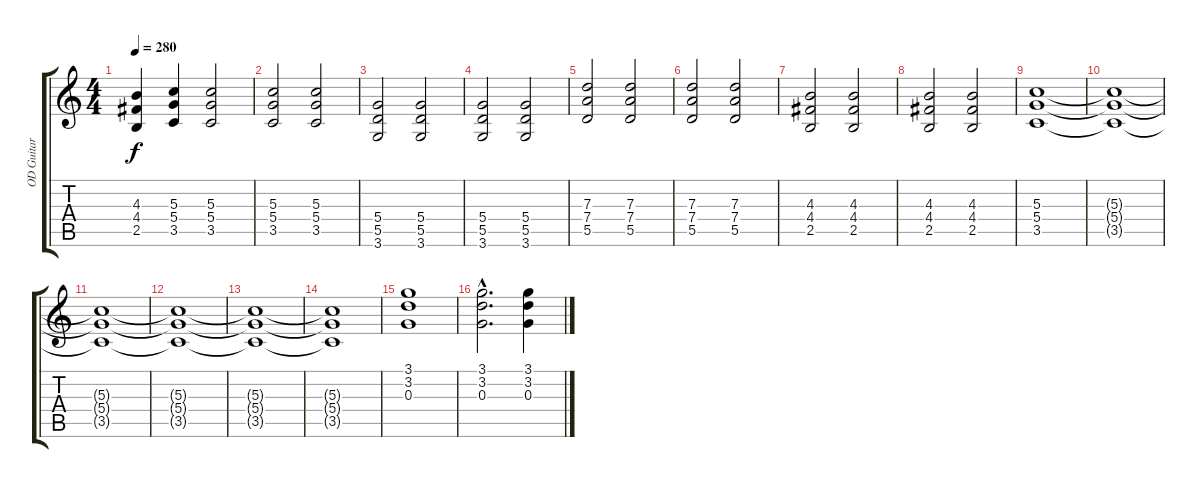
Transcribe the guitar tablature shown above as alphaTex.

\track ("OD Guitar" "OD Guitar") {instrument overdrivenguitar}
\staff {score tabs}
\tuning (E4 B3 G3 D3 A2 E2) {hide}
\ts (4 4)
\tempo 280
\clef g2
\ks c
(4.3 4.4 2.5).4{dy f} (5.3 5.4 3.5).4 (5.3 5.4 3.5).2 |
(5.3 5.4 3.5).2 (5.3 5.4 3.5).2 |
(5.4 5.5 3.6).2 (5.4 5.5 3.6).2 |
(5.4 5.5 3.6).2 (5.4 5.5 3.6).2 |
(7.3 7.4 5.5).2 (7.3 7.4 5.5).2 |
(7.3 7.4 5.5).2 (7.3 7.4 5.5).2 |
(4.3 4.4 2.5).2 (4.3 4.4 2.5).2 |
(4.3 4.4 2.5).2 (4.3 4.4 2.5).2 |
(5.3 5.4 3.5).1 |
(5.3{t} 5.4{t} 3.5{t}).1 |
(5.3{t} 5.4{t} 3.5{t}).1 |
(5.3{t} 5.4{t} 3.5{t}).1 |
(5.3{t} 5.4{t} 3.5{t}).1 |
(5.3{t} 5.4{t} 3.5{t}).1 |
(3.1 3.2 0.3).1 |
(3.1{hac} 3.2{hac} 0.3{hac}).2{d} (3.1 3.2 0.3).4
